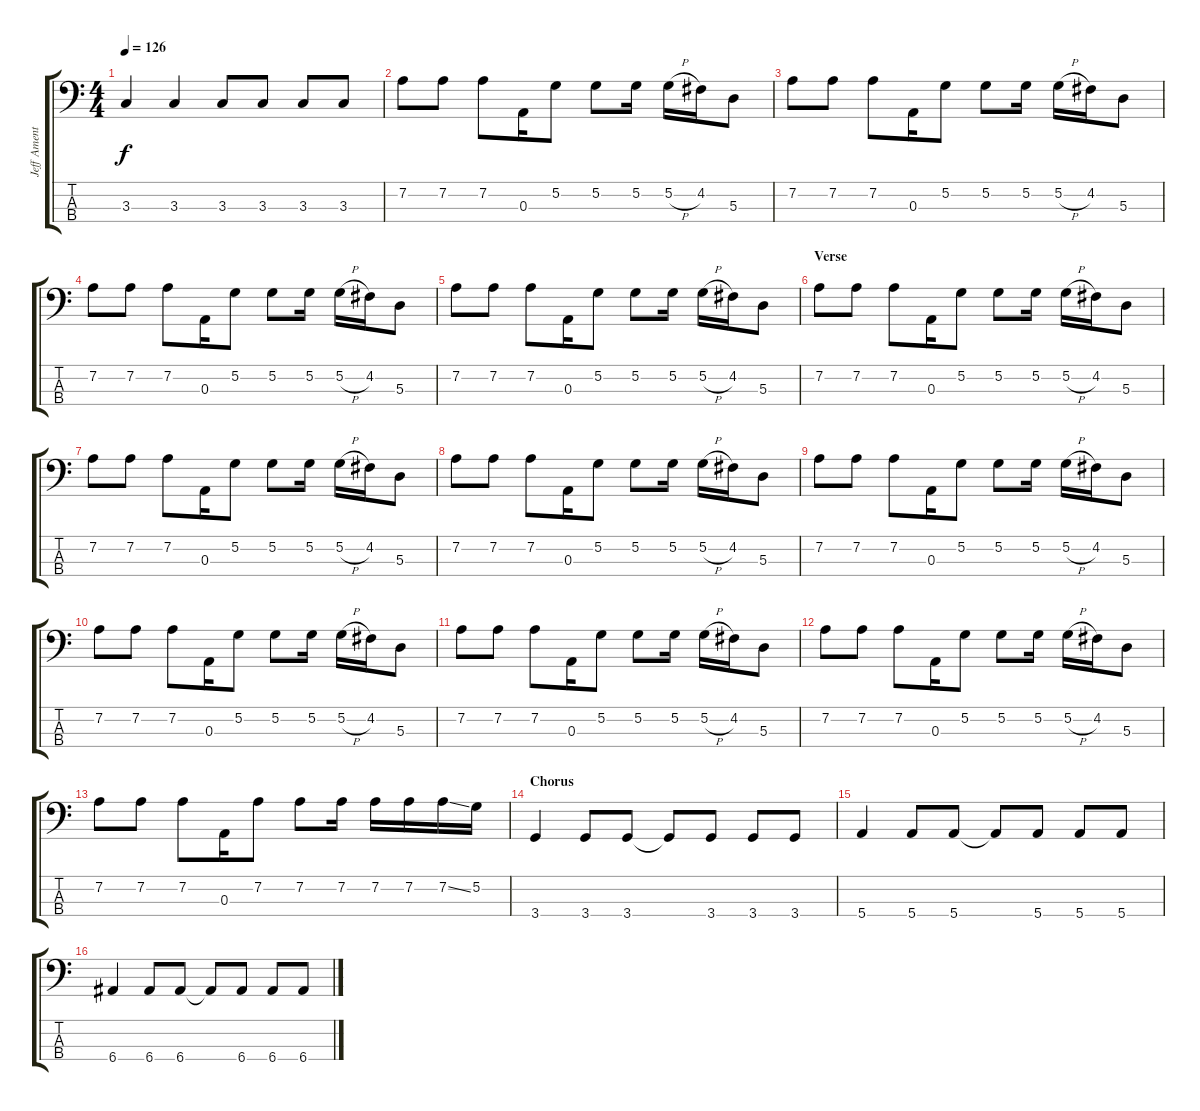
\track ("Jeff Ament - Bass" "Jeff Ament") {instrument electricbassfinger}
\staff {score tabs}
\tuning (G2 D2 A1 E1) {hide}
\ts (4 4)
\tempo 126
\clef f4
\ks c
3.3.4{dy f} 3.3.4 3.3.8 3.3.8 3.3.8 3.3.8 |
7.2.8 7.2.8 7.2.8 0.3.16 5.2.8 5.2.8 5.2.16 5.2{h}.16 4.2.16 5.3.8 |
7.2.8 7.2.8 7.2.8 0.3.16 5.2.8 5.2.8 5.2.16 5.2{h}.16 4.2.16 5.3.8 |
7.2.8 7.2.8 7.2.8 0.3.16 5.2.8 5.2.8 5.2.16 5.2{h}.16 4.2.16 5.3.8 |
7.2.8 7.2.8 7.2.8 0.3.16 5.2.8 5.2.8 5.2.16 5.2{h}.16 4.2.16 5.3.8 |
\section ("" "Verse")
7.2.8 7.2.8 7.2.8 0.3.16 5.2.8 5.2.8 5.2.16 5.2{h}.16 4.2.16 5.3.8 |
7.2.8 7.2.8 7.2.8 0.3.16 5.2.8 5.2.8 5.2.16 5.2{h}.16 4.2.16 5.3.8 |
7.2.8 7.2.8 7.2.8 0.3.16 5.2.8 5.2.8 5.2.16 5.2{h}.16 4.2.16 5.3.8 |
7.2.8 7.2.8 7.2.8 0.3.16 5.2.8 5.2.8 5.2.16 5.2{h}.16 4.2.16 5.3.8 |
7.2.8 7.2.8 7.2.8 0.3.16 5.2.8 5.2.8 5.2.16 5.2{h}.16 4.2.16 5.3.8 |
7.2.8 7.2.8 7.2.8 0.3.16 5.2.8 5.2.8 5.2.16 5.2{h}.16 4.2.16 5.3.8 |
7.2.8 7.2.8 7.2.8 0.3.16 5.2.8 5.2.8 5.2.16 5.2{h}.16 4.2.16 5.3.8 |
7.2.8 7.2.8 7.2.8 0.3.16 7.2.8 7.2.8 7.2.16 7.2.16 7.2.16 7.2{ss}.16 5.2.16 |
\section ("" "Chorus")
3.4.4 3.4.8 3.4.8 3.4{t}.8 3.4.8 3.4.8 3.4.8 |
5.4.4 5.4.8 5.4.8 5.4{t}.8 5.4.8 5.4.8 5.4.8 |
6.4.4 6.4.8 6.4.8 6.4{t}.8 6.4.8 6.4.8 6.4.8
